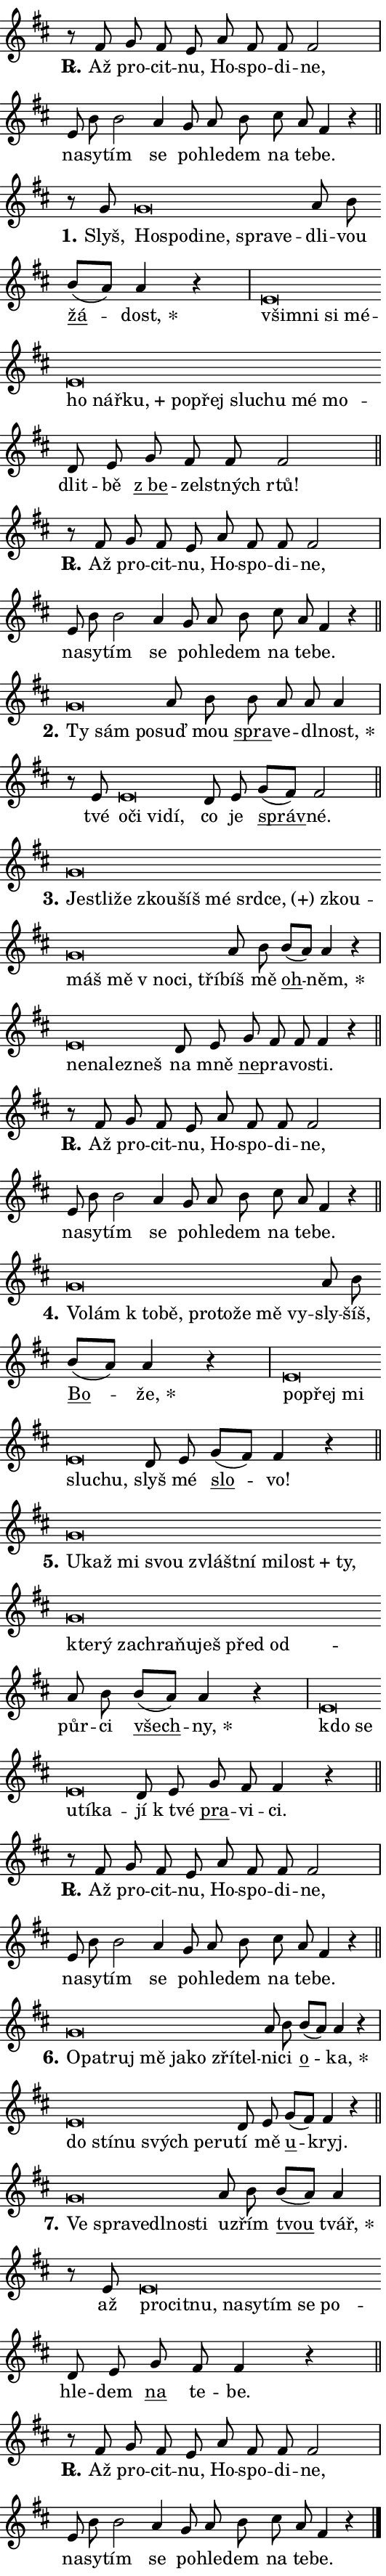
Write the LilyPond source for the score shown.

\version "2.24.0"
\header { tagline = "" }
\paper {
  indent = 0\cm
  top-margin = 0\cm
  right-margin = 0.13\cm % to fit lyric hyphens
  bottom-margin = 0\cm
  left-margin = 0\cm
  paper-width = 9\cm
  page-breaking = #ly:one-page-breaking
  system-system-spacing.basic-distance = #11
  score-system-spacing.basic-distance = #11
  ragged-last = ##f
}


%% Author: Thomas Morley
%% https://lists.gnu.org/archive/html/lilypond-user/2020-05/msg00002.html
#(define (line-position grob)
"Returns position of @var[grob} in current system:
   @code{'start}, if at first time-step
   @code{'end}, if at last time-step
   @code{'middle} otherwise
"
  (let* ((col (ly:item-get-column grob))
         (ln (ly:grob-object col 'left-neighbor))
         (rn (ly:grob-object col 'right-neighbor))
         (col-to-check-left (if (ly:grob? ln) ln col))
         (col-to-check-right (if (ly:grob? rn) rn col))
         (break-dir-left
           (and
             (ly:grob-property col-to-check-left 'non-musical #f)
             (ly:item-break-dir col-to-check-left)))
         (break-dir-right
           (and
             (ly:grob-property col-to-check-right 'non-musical #f)
             (ly:item-break-dir col-to-check-right))))
        (cond ((eqv? 1 break-dir-left) 'start)
              ((eqv? -1 break-dir-right) 'end)
              (else 'middle))))

#(define (tranparent-at-line-position vctor)
  (lambda (grob)
  "Relying on @code{line-position} select the relevant enry from @var{vctor}.
Used to determine transparency,"
    (case (line-position grob)
      ((end) (not (vector-ref vctor 0)))
      ((middle) (not (vector-ref vctor 1)))
      ((start) (not (vector-ref vctor 2))))))

noteHeadBreakVisibility =
#(define-music-function (break-visibility)(vector?)
"Makes @code{NoteHead}s transparent relying on @var{break-visibility}"
#{
  \override NoteHead.transparent =
    #(tranparent-at-line-position break-visibility)
#})

#(define delete-ledgers-for-transparent-note-heads
  (lambda (grob)
    "Reads whether a @code{NoteHead} is transparent.
If so this @code{NoteHead} is removed from @code{'note-heads} from
@var{grob}, which is supposed to be @code{LedgerLineSpanner}.
As a result ledgers are not printed for this @code{NoteHead}"
    (let* ((nhds-array (ly:grob-object grob 'note-heads))
           (nhds-list
             (if (ly:grob-array? nhds-array)
                 (ly:grob-array->list nhds-array)
                 '()))
           ;; Relies on the transparent-property being done before
           ;; Staff.LedgerLineSpanner.after-line-breaking is executed.
           ;; This is fragile ...
           (to-keep
             (remove
               (lambda (nhd)
                 (ly:grob-property nhd 'transparent #f))
               nhds-list)))
      ;; TODO find a better method to iterate over grob-arrays, similiar
      ;; to filter/remove etc for lists
      ;; For now rebuilt from scratch
      (set! (ly:grob-object grob 'note-heads)  '())
      (for-each
        (lambda (nhd)
          (ly:pointer-group-interface::add-grob grob 'note-heads nhd))
        to-keep))))

squashNotes = {
  \override NoteHead.X-extent = #'(-0.2 . 0.2)
  \override NoteHead.Y-extent = #'(-0.75 . 0)
  \override NoteHead.stencil =
    #(lambda (grob)
       (let ((pos (ly:grob-property grob 'staff-position)))
         (begin
           (if (< pos -7) (display "ERROR: Lower brevis then expected\n") (display ""))
           (if (<= pos -6) ly:text-interface::print ly:note-head::print))))
}
unSquashNotes = {
  \revert NoteHead.X-extent
  \revert NoteHead.Y-extent
  \revert NoteHead.stencil
}

hideNotes = \noteHeadBreakVisibility #begin-of-line-visible
unHideNotes = \noteHeadBreakVisibility #all-visible

% work-around for resetting accidentals
% https://lilypond.org/doc/v2.23/Documentation/notation/displaying-rhythms#unmetered-music
cadenzaMeasure = {
  \cadenzaOff
  \partial 1024 s1024
  \cadenzaOn
}

#(define-markup-command (accent layout props text) (markup?)
  "Underline accented syllable"
  (interpret-markup layout props
    #{\markup \override #'(offset . 4.3) \underline { #text }#}))

responsum = \markup \concat {
  "R" \hspace #-1.05 \path #0.1 #'((moveto 0 0.07) (lineto 0.9 0.8)) \hspace #0.05 "."
}

spaceSize = #0.6828661417322834 % exact space size for TeX Gyre Schola

\layout {
  \context {
    \Staff
    \remove "Time_signature_engraver"
    \override LedgerLineSpanner.after-line-breaking = #delete-ledgers-for-transparent-note-heads
  }
  \context {
    \Lyrics {
      \override LyricSpace.minimum-distance = \spaceSize
      \override LyricText.font-name = #"TeX Gyre Schola"
      \override LyricText.font-size = 1
      \override StanzaNumber.font-name = #"TeX Gyre Schola Bold"
      \override StanzaNumber.font-size = 1
    }
  }
  \context {
    \Score 
    \override NoteHead.text =
      #(lambda (grob) 
        (let ((pos (ly:grob-property grob 'staff-position)))
          #{\markup {
            \combine
              \halign #-0.55 \raise #(if (= pos -6) 0 0.5) \override #'(thickness . 2) \draw-line #'(3.2 . 0)
              \musicglyph "noteheads.sM1"
          }#}))
  }
}

% magnetic-lyrics.ily
%
%   written by
%     Jean Abou Samra <jean@abou-samra.fr>
%     Werner Lemberg <wl@gnu.org>
%
%   adapted by
%     Jiri Hon <jiri.hon@gmail.com>
%
% Version 2022-Apr-15

% https://www.mail-archive.com/lilypond-user@gnu.org/msg149350.html

#(define (Left_hyphen_pointer_engraver context)
   "Collect syllable-hyphen-syllable occurrences in lyrics and store
them in properties.  This engraver only looks to the left.  For
example, if the lyrics input is @code{foo -- bar}, it does the
following.

@itemize @bullet
@item
Set the @code{text} property of the @code{LyricHyphen} grob between
@q{foo} and @q{bar} to @code{foo}.

@item
Set the @code{left-hyphen} property of the @code{LyricText} grob with
text @q{foo} to the @code{LyricHyphen} grob between @q{foo} and
@q{bar}.
@end itemize

Use this auxiliary engraver in combination with the
@code{lyric-@/text::@/apply-@/magnetic-@/offset!} hook."
   (let ((hyphen #f)
         (text #f))
     (make-engraver
      (acknowledgers
       ((lyric-syllable-interface engraver grob source-engraver)
        (set! text grob)))
      (end-acknowledgers
       ((lyric-hyphen-interface engraver grob source-engraver)
        ;(when (not (grob::has-interface grob 'lyric-space-interface))
          (set! hyphen grob)));)
      ((stop-translation-timestep engraver)
       (when (and text hyphen)
         (ly:grob-set-object! text 'left-hyphen hyphen))
       (set! text #f)
       (set! hyphen #f)))))

#(define (lyric-text::apply-magnetic-offset! grob)
   "If the space between two syllables is less than the value in
property @code{LyricText@/.details@/.squash-threshold}, move the right
syllable to the left so that it gets concatenated with the left
syllable.

Use this function as a hook for
@code{LyricText@/.after-@/line-@/breaking} if the
@code{Left_@/hyphen_@/pointer_@/engraver} is active."
   (let ((hyphen (ly:grob-object grob 'left-hyphen #f)))
     (when hyphen
       (let ((left-text (ly:spanner-bound hyphen LEFT)))
         (when (grob::has-interface left-text 'lyric-syllable-interface)
           (let* ((common (ly:grob-common-refpoint grob left-text X))
                  (this-x-ext (ly:grob-extent grob common X))
                  (left-x-ext
                   (begin
                     ;; Trigger magnetism for left-text.
                     (ly:grob-property left-text 'after-line-breaking)
                     (ly:grob-extent left-text common X)))
                  ;; `delta` is the gap width between two syllables.
                  (delta (- (interval-start this-x-ext)
                            (interval-end left-x-ext)))
                  (details (ly:grob-property grob 'details))
                  (threshold (assoc-get 'squash-threshold details 0.2)))
             (when (< delta threshold)
               (let* (;; We have to manipulate the input text so that
                      ;; ligatures crossing syllable boundaries are not
                      ;; disabled.  For languages based on the Latin
                      ;; script this is essentially a beautification.
                      ;; However, for non-Western scripts it can be a
                      ;; necessity.
                      (lt (ly:grob-property left-text 'text))
                      (rt (ly:grob-property grob 'text))
                      (is-space (grob::has-interface hyphen 'lyric-space-interface))
                      (space (if is-space " " ""))
                      (extra-delta (if is-space spaceSize 0))
                      ;; Append new syllable.
                      (ltrt-space (if (and (string? lt) (string? rt))
                                (string-append lt space rt)
                                (make-concat-markup (list lt space rt))))
                      ;; Right-align `ltrt` to the right side.
                      (ltrt-space-markup (grob-interpret-markup
                               grob
                               (make-translate-markup
                                (cons (interval-length this-x-ext) 0)
                                (make-right-align-markup ltrt-space)))))
                 (begin
                   ;; Don't print `left-text`.
                   (ly:grob-set-property! left-text 'stencil #f)
                   ;; Set text and stencil (which holds all collected
                   ;; syllables so far) and shift it to the left.
                   (ly:grob-set-property! grob 'text ltrt-space)
                   (ly:grob-set-property! grob 'stencil ltrt-space-markup)
                   (ly:grob-translate-axis! grob (- (- delta extra-delta)) X))))))))))


#(define (lyric-hyphen::displace-bounds-first grob)
   ;; Make very sure this callback isn't triggered too early.
   (let ((left (ly:spanner-bound grob LEFT))
         (right (ly:spanner-bound grob RIGHT)))
     (ly:grob-property left 'after-line-breaking)
     (ly:grob-property right 'after-line-breaking)
     (ly:lyric-hyphen::print grob)))

squashThreshold = #0.4

\layout {
  \context {
    \Lyrics
    \consists #Left_hyphen_pointer_engraver
    \override LyricText.after-line-breaking =
      #lyric-text::apply-magnetic-offset!
    \override LyricHyphen.stencil = #lyric-hyphen::displace-bounds-first
    \override LyricText.details.squash-threshold = \squashThreshold
    \override LyricHyphen.minimum-distance = 0
    \override LyricHyphen.minimum-length = \squashThreshold
  }
}

squashText = \override LyricText.details.squash-threshold = 9999
unSquashText = \override LyricText.details.squash-threshold = \squashThreshold

leftText = \override LyricText.self-alignment-X = #LEFT
unLeftText = \revert LyricText.self-alignment-X

starOffset = #(lambda (grob) 
                (let ((x_offset (ly:self-alignment-interface::aligned-on-x-parent grob)))
                  (if (= x_offset 0) 0 (+ x_offset 1.2))))

star = #(define-music-function (syllable)(string?)
"Append star separator at the end of a syllable"
#{
  \once \override LyricText.X-offset = #starOffset
  \lyricmode { \markup {
    #syllable
    \override #'((font-name . "TeX Gyre Schola Bold")) \hspace #0.2 \lower #0.65 \larger "*"
  } }
#})

starAccent = #(define-music-function (syllable)(string?)
"Append star separator at the end of a syllable and make accent"
#{
  \once \override LyricText.X-offset = #starOffset
  \lyricmode { \markup {
    \accent #syllable
    \override #'((font-name . "TeX Gyre Schola Bold")) \hspace #0.2 \lower #0.65 \larger "*"
  } }
#})

breath = #(define-music-function (syllable)(string?)
"Append breathing indicator at the end of a syllable"
#{
  \lyricmode { \markup { #syllable "+" } }
#})

optionalBreath = #(define-music-function (syllable)(string?)
"Append optional breathing indicator at the end of a syllable"
#{
  \lyricmode { \markup { #syllable "(+)" } }
#})


\score {
    <<
        \new Voice = "melody" { \cadenzaOn \key d \major \relative { r8 fis' g fis e a fis fis fis2 \cadenzaMeasure \bar "|" e8 b' b2 a4 \bar "" g8 a b cis a fis4 r \cadenzaMeasure \bar "||" \break } }
        \new Lyrics \lyricsto "melody" { \lyricmode { \set stanza = \responsum
Až pro -- cit -- nu, Ho -- spo -- di -- ne, na -- sy -- tím se po -- hle -- dem na te -- be. } }
    >>
    \layout {}
}

\score {
    <<
        \new Voice = "melody" { \cadenzaOn \key d \major \relative { r8 g'8 \squashNotes g\breve*1/16 \hideNotes \breve*1/16 \bar "" \breve*1/16 \bar "" \breve*1/16 \bar "" \breve*1/16 \breve*1/16 \bar "" \unHideNotes \unSquashNotes a8 b \bar "" b[( a)] a4 r \cadenzaMeasure \bar "|" \squashNotes e\breve*1/16 \hideNotes \breve*1/16 \bar "" \breve*1/16 \bar "" \breve*1/16 \bar "" \breve*1/16 \bar "" \breve*1/16 \bar "" \breve*1/16 \bar "" \breve*1/16 \bar "" \breve*1/16 \bar "" \breve*1/16 \bar "" \breve*1/16 \bar "" \breve*1/16 \breve*1/16 \bar "" \unHideNotes \unSquashNotes d8 e \bar "" g fis fis fis2 \cadenzaMeasure \bar "||" \break } }
        \new Lyrics \lyricsto "melody" { \lyricmode { \set stanza = "1."
Slyš, \leftText Ho -- \squashText spo -- di -- ne, spra -- ve -- \unLeftText \unSquashText dli -- vou \markup \accent žá -- \star dost, \leftText všim -- \squashText ni si mé -- ho nář -- \breath "ku," po -- přej slu -- chu mé mo -- \unLeftText \unSquashText dlit -- bě \markup \accent "z be" -- ze -- lstných rtů! } }
    >>
    \layout {}
}

\score {
    <<
        \new Voice = "melody" { \cadenzaOn \key d \major \relative { r8 fis' g fis e a fis fis fis2 \cadenzaMeasure \bar "|" e8 b' b2 a4 \bar "" g8 a b cis a fis4 r \cadenzaMeasure \bar "||" \break } }
        \new Lyrics \lyricsto "melody" { \lyricmode { \set stanza = \responsum
Až pro -- cit -- nu, Ho -- spo -- di -- ne, na -- sy -- tím se po -- hle -- dem na te -- be. } }
    >>
    \layout {}
}

\score {
    <<
        \new Voice = "melody" { \cadenzaOn \key d \major \relative { \squashNotes g'\breve*1/16 \hideNotes \breve*1/16 \breve*1/16 \bar "" \unHideNotes \unSquashNotes a8 b \bar "" b a a a4 \cadenzaMeasure \bar "|" r8 e8 \squashNotes e\breve*1/16 \hideNotes \breve*1/16 \bar "" \breve*1/16 \breve*1/16 \bar "" \unHideNotes \unSquashNotes d8 e \bar "" g[( fis)] fis2 \cadenzaMeasure \bar "||" \break } }
        \new Lyrics \lyricsto "melody" { \lyricmode { \set stanza = "2."
\leftText Ty \squashText sám po -- \unLeftText \unSquashText suď mou \markup \accent spra -- ve -- dl -- \star nost, tvé \leftText o -- \squashText či vi -- dí, \unLeftText \unSquashText co je \markup \accent správ -- né. } }
    >>
    \layout {}
}

\score {
    <<
        \new Voice = "melody" { \cadenzaOn \key d \major \relative { \squashNotes g'\breve*1/16 \hideNotes \breve*1/16 \bar "" \breve*1/16 \bar "" \breve*1/16 \bar "" \breve*1/16 \bar "" \breve*1/16 \bar "" \breve*1/16 \bar "" \breve*1/16 \bar "" \breve*1/16 \bar "" \breve*1/16 \bar "" \breve*1/16 \bar "" \breve*1/16 \bar "" \breve*1/16 \breve*1/16 \bar "" \unHideNotes \unSquashNotes a8 b \bar "" b[( a)] a4 r \cadenzaMeasure \bar "|" \squashNotes e\breve*1/16 \hideNotes \breve*1/16 \bar "" \breve*1/16 \breve*1/16 \bar "" \unHideNotes \unSquashNotes d8 e \bar "" g fis fis fis4 r \cadenzaMeasure \bar "||" \break } }
        \new Lyrics \lyricsto "melody" { \lyricmode { \set stanza = "3."
\leftText Je -- \squashText stli -- že zkou -- šíš mé srd -- \optionalBreath ce, zkou -- máš mě "v no" -- ci, tří -- \unLeftText \unSquashText bíš mě \markup \accent oh -- \star něm, \leftText ne -- \squashText na -- lez -- neš \unLeftText \unSquashText na mně \markup \accent ne -- pra -- vo -- sti. } }
    >>
    \layout {}
}

\score {
    <<
        \new Voice = "melody" { \cadenzaOn \key d \major \relative { r8 fis' g fis e a fis fis fis2 \cadenzaMeasure \bar "|" e8 b' b2 a4 \bar "" g8 a b cis a fis4 r \cadenzaMeasure \bar "||" \break } }
        \new Lyrics \lyricsto "melody" { \lyricmode { \set stanza = \responsum
Až pro -- cit -- nu, Ho -- spo -- di -- ne, na -- sy -- tím se po -- hle -- dem na te -- be. } }
    >>
    \layout {}
}

\score {
    <<
        \new Voice = "melody" { \cadenzaOn \key d \major \relative { \squashNotes g'\breve*1/16 \hideNotes \breve*1/16 \bar "" \breve*1/16 \bar "" \breve*1/16 \bar "" \breve*1/16 \bar "" \breve*1/16 \bar "" \breve*1/16 \bar "" \breve*1/16 \breve*1/16 \bar "" \unHideNotes \unSquashNotes a8 b \bar "" b[( a)] a4 r \cadenzaMeasure \bar "|" \squashNotes e\breve*1/16 \hideNotes \breve*1/16 \bar "" \breve*1/16 \bar "" \breve*1/16 \breve*1/16 \bar "" \unHideNotes \unSquashNotes d8 e \bar "" g[( fis)] fis4 r \cadenzaMeasure \bar "||" \break } }
        \new Lyrics \lyricsto "melody" { \lyricmode { \set stanza = "4."
\leftText Vo -- \squashText lám "k to" -- bě, pro -- to -- že mě vy -- \unLeftText \unSquashText sly -- šíš, \markup \accent Bo -- \star že, \leftText po -- \squashText přej mi slu -- chu, \unLeftText \unSquashText slyš mé \markup \accent slo -- vo! } }
    >>
    \layout {}
}

\score {
    <<
        \new Voice = "melody" { \cadenzaOn \key d \major \relative { \squashNotes g'\breve*1/16 \hideNotes \breve*1/16 \bar "" \breve*1/16 \bar "" \breve*1/16 \bar "" \breve*1/16 \bar "" \breve*1/16 \bar "" \breve*1/16 \bar "" \breve*1/16 \bar "" \breve*1/16 \bar "" \breve*1/16 \bar "" \breve*1/16 \bar "" \breve*1/16 \bar "" \breve*1/16 \bar "" \breve*1/16 \bar "" \breve*1/16 \bar "" \breve*1/16 \breve*1/16 \bar "" \unHideNotes \unSquashNotes a8 b \bar "" b[( a)] a4 r \cadenzaMeasure \bar "|" \squashNotes e\breve*1/16 \hideNotes \breve*1/16 \bar "" \breve*1/16 \bar "" \breve*1/16 \breve*1/16 \bar "" \unHideNotes \unSquashNotes d8 e \bar "" g fis fis4 r \cadenzaMeasure \bar "||" \break } }
        \new Lyrics \lyricsto "melody" { \lyricmode { \set stanza = "5."
\leftText U -- \squashText kaž mi svou zvlášt -- ní mi -- \breath "lost" ty, kte -- rý za -- chra -- ňu -- ješ před od -- \unLeftText \unSquashText půr -- ci \markup \accent všech -- \star ny, \leftText kdo \squashText se u -- tí -- ka -- \unLeftText \unSquashText jí "k tvé" \markup \accent pra -- vi -- ci. } }
    >>
    \layout {}
}

\score {
    <<
        \new Voice = "melody" { \cadenzaOn \key d \major \relative { r8 fis' g fis e a fis fis fis2 \cadenzaMeasure \bar "|" e8 b' b2 a4 \bar "" g8 a b cis a fis4 r \cadenzaMeasure \bar "||" \break } }
        \new Lyrics \lyricsto "melody" { \lyricmode { \set stanza = \responsum
Až pro -- cit -- nu, Ho -- spo -- di -- ne, na -- sy -- tím se po -- hle -- dem na te -- be. } }
    >>
    \layout {}
}

\score {
    <<
        \new Voice = "melody" { \cadenzaOn \key d \major \relative { \squashNotes g'\breve*1/16 \hideNotes \breve*1/16 \bar "" \breve*1/16 \bar "" \breve*1/16 \bar "" \breve*1/16 \bar "" \breve*1/16 \bar "" \breve*1/16 \breve*1/16 \bar "" \unHideNotes \unSquashNotes a8 b \bar "" b[( a)] a4 r \cadenzaMeasure \bar "|" \squashNotes e\breve*1/16 \hideNotes \breve*1/16 \bar "" \breve*1/16 \bar "" \breve*1/16 \bar "" \breve*1/16 \breve*1/16 \bar "" \unHideNotes \unSquashNotes d8 e \bar "" g[( fis)] fis4 r \cadenzaMeasure \bar "||" \break } }
        \new Lyrics \lyricsto "melody" { \lyricmode { \set stanza = "6."
\leftText O -- \squashText pa -- truj mě ja -- ko zří -- tel -- \unLeftText \unSquashText ni -- ci \markup \accent o -- \star ka, \leftText do \squashText stí -- nu svých pe -- ru -- \unLeftText \unSquashText tí mě \markup \accent u -- kryj. } }
    >>
    \layout {}
}

\score {
    <<
        \new Voice = "melody" { \cadenzaOn \key d \major \relative { \squashNotes g'\breve*1/16 \hideNotes \breve*1/16 \bar "" \breve*1/16 \bar "" \breve*1/16 \bar "" \breve*1/16 \breve*1/16 \bar "" \unHideNotes \unSquashNotes a8 b \bar "" b[( a)] a4 \cadenzaMeasure \bar "|" r8 e8 \squashNotes e\breve*1/16 \hideNotes \breve*1/16 \bar "" \breve*1/16 \bar "" \breve*1/16 \bar "" \breve*1/16 \bar "" \breve*1/16 \bar "" \breve*1/16 \breve*1/16 \bar "" \unHideNotes \unSquashNotes d8 e \bar "" g fis fis4 r \cadenzaMeasure \bar "||" \break } }
        \new Lyrics \lyricsto "melody" { \lyricmode { \set stanza = "7."
\leftText Ve \squashText spra -- ve -- dl -- no -- sti \unLeftText \unSquashText u -- zřím \markup \accent tvou \star tvář, až \leftText pro -- \squashText cit -- nu, na -- sy -- tím se po -- \unLeftText \unSquashText hle -- dem \markup \accent na te -- be. } }
    >>
    \layout {}
}

\score {
    <<
        \new Voice = "melody" { \cadenzaOn \key d \major \relative { r8 fis' g fis e a fis fis fis2 \cadenzaMeasure \bar "|" e8 b' b2 a4 \bar "" g8 a b cis a fis4 r \cadenzaMeasure \bar "||" \break } \bar "|." }
        \new Lyrics \lyricsto "melody" { \lyricmode { \set stanza = \responsum
Až pro -- cit -- nu, Ho -- spo -- di -- ne, na -- sy -- tím se po -- hle -- dem na te -- be. } }
    >>
    \layout {}
}
